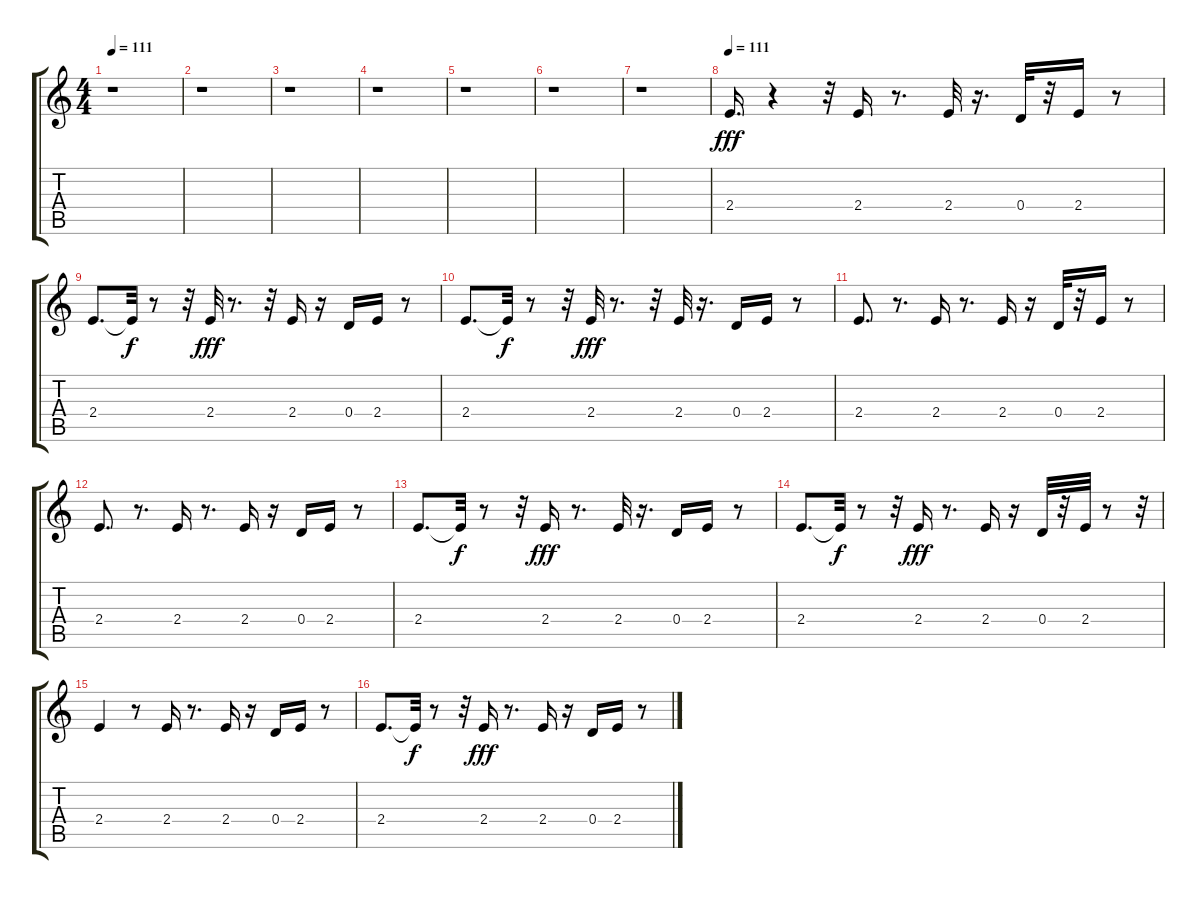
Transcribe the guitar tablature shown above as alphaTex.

\track "" {instrument electricguitarclean}
\staff {score tabs}
\tuning (E4 B3 G3 D3 A2 E2) {hide}
\ts (4 4)
\tempo 111
\clef g2
\ks c
r.1{dy fff} |
r.1 |
r.1 |
r.1 |
r.1 |
r.1 |
r.1 |
\tempo 111
2.4.16{d} r.4 r.32 2.4.16 r.8{d} 2.4.32 r.16{d} 0.4.32 r.32 2.4.16 r.8 |
2.4.8{d} 2.4{t}.32{dy f} r.8 r.32 2.4.32{dy fff} r.8{d} r.32 2.4.16 r.16 0.4.16 2.4.16 r.8 |
2.4.8{d} 2.4{t}.32{dy f} r.8 r.32 2.4.32{dy fff} r.8{d} r.32 2.4.32 r.16{d} 0.4.16 2.4.16 r.8 |
2.4.8{d} r.8{d} 2.4.16 r.8{d} 2.4.16 r.16 0.4.32 r.32 2.4.16 r.8 |
2.4.8{d} r.8{d} 2.4.16 r.8{d} 2.4.16 r.16 0.4.16 2.4.16 r.8 |
2.4.8{d} 2.4{t}.32{dy f} r.8 r.32 2.4.16{dy fff} r.8{d} 2.4.32 r.16{d} 0.4.16 2.4.16 r.8 |
2.4.8{d} 2.4{t}.32{dy f} r.8 r.32 2.4.16{dy fff} r.8{d} 2.4.16 r.16 0.4.32 r.32 2.4.32 r.8 r.32 |
2.4.4 r.8 2.4.16 r.8{d} 2.4.16 r.16 0.4.16 2.4.16 r.8 |
2.4.8{d} 2.4{t}.32{dy f} r.8 r.32 2.4.16{dy fff} r.8{d} 2.4.16 r.16 0.4.16 2.4.16 r.8
